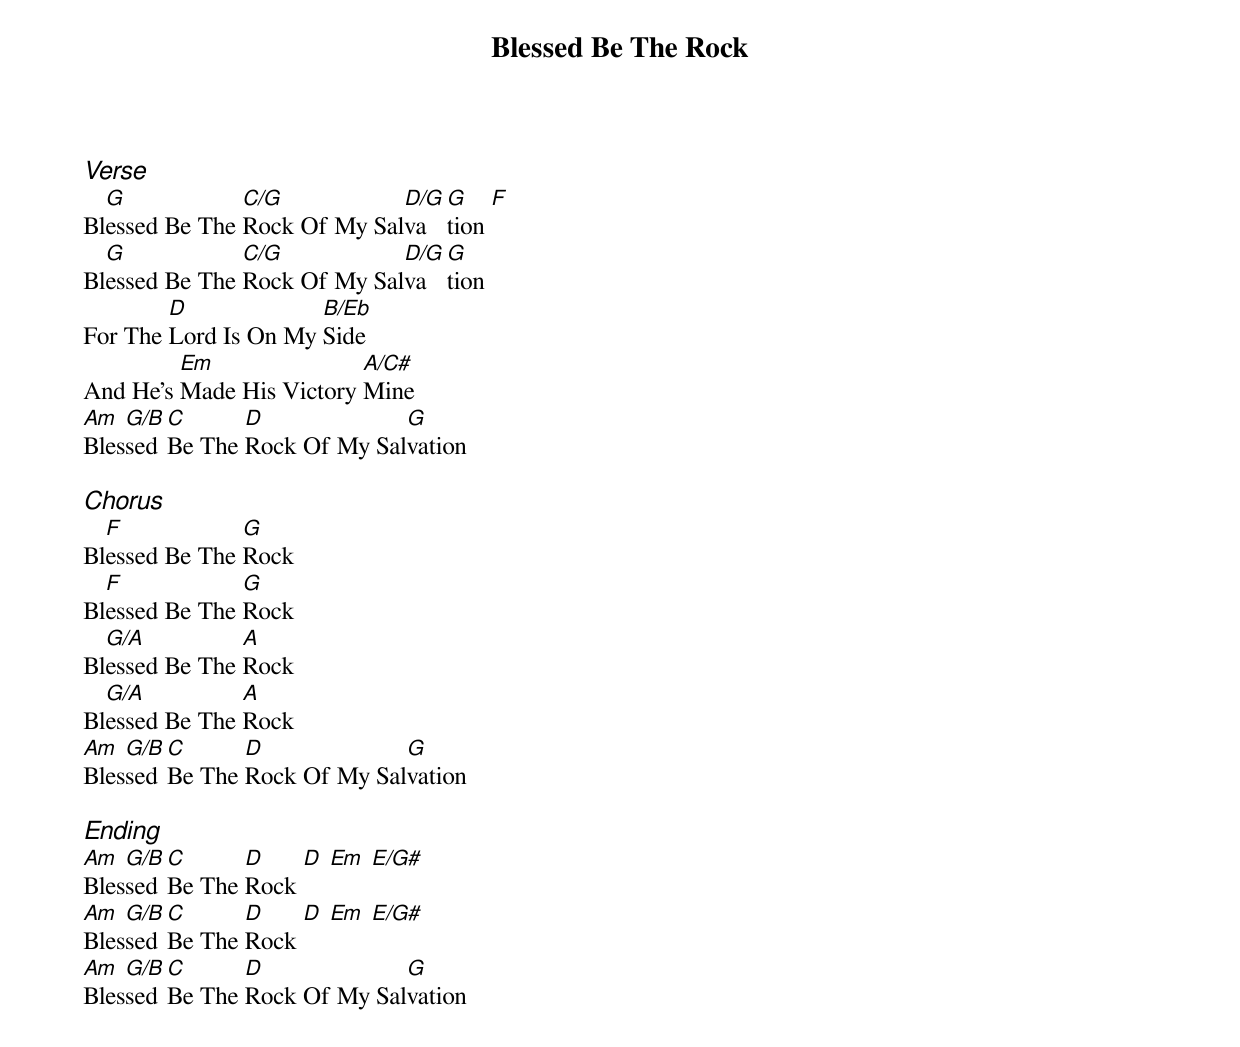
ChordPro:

{title: Blessed Be The Rock}
{ng}
{columns: 1}

{ci:Verse}
Bl[G]essed Be The [C/G]Rock Of My Sal[D/G]va[G]tion [F]
Bl[G]essed Be The [C/G]Rock Of My Sal[D/G]va[G]tion
For The [D]Lord Is On My [B/Eb]Side
And He’s [Em]Made His Victory [A/C#]Mine
[Am]Bles[G/B]sed [C]Be The [D]Rock Of My Sal[G]vation

{ci:Chorus}
Bl[F]essed Be The [G]Rock
Bl[F]essed Be The [G]Rock
Bl[G/A]essed Be The [A]Rock
Bl[G/A]essed Be The [A]Rock
[Am]Bles[G/B]sed [C]Be The [D]Rock Of My Sal[G]vation

{ci:Ending}
[Am]Bles[G/B]sed [C]Be The [D]Rock [D] [Em] [E/G#]
[Am]Bles[G/B]sed [C]Be The [D]Rock [D] [Em] [E/G#]
[Am]Bles[G/B]sed [C]Be The [D]Rock Of My Sal[G]vation
